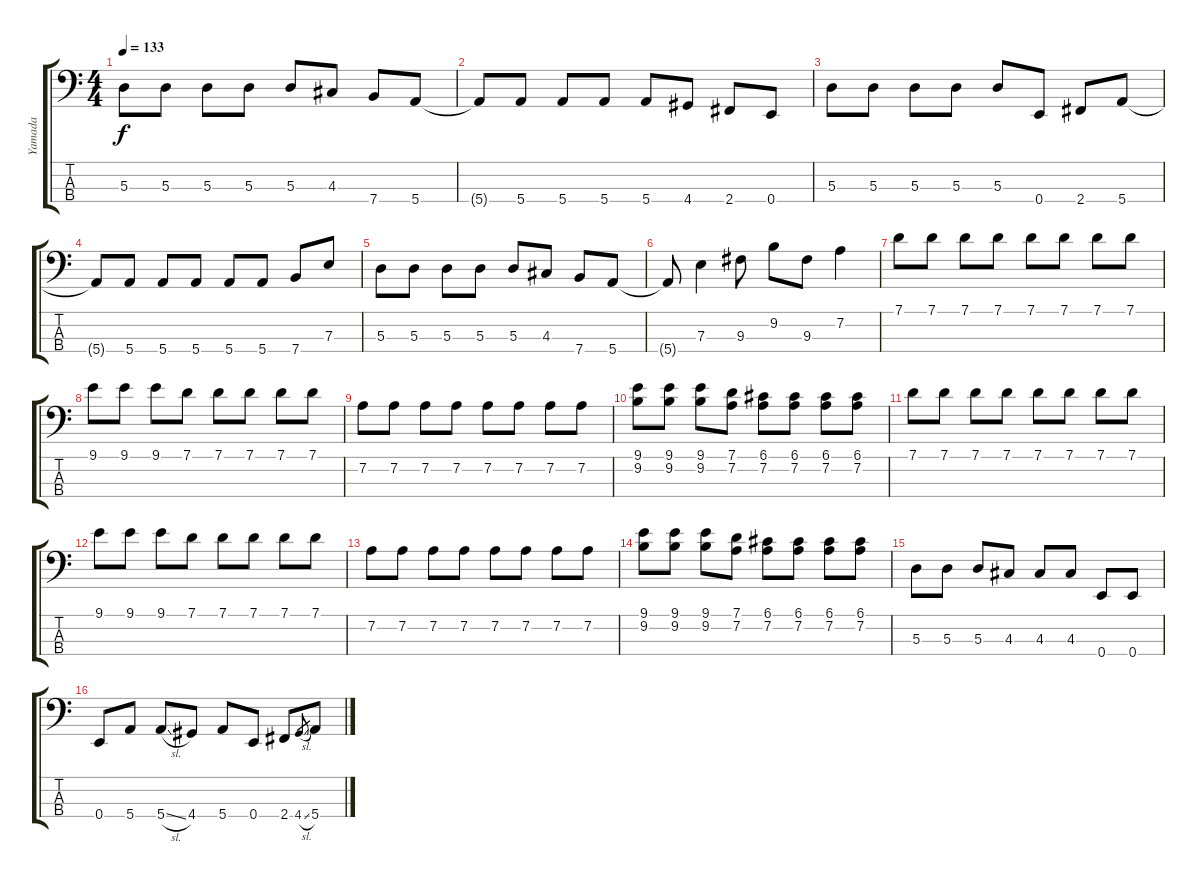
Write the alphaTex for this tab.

\track ("Yamada" "Yamada") {instrument electricbasspick}
\staff {score tabs}
\tuning (G2 D2 A1 E1) {hide}
\ts (4 4)
\tempo 133
\clef f4
\ks c
5.3.8{dy f} 5.3.8 5.3.8 5.3.8 5.3.8 4.3.8 7.4.8 5.4.8 |
5.4{t}.8 5.4.8 5.4.8 5.4.8 5.4.8 4.4.8 2.4.8 0.4.8 |
5.3.8 5.3.8 5.3.8 5.3.8 5.3.8 0.4.8 2.4.8 5.4.8 |
5.4{t}.8 5.4.8 5.4.8 5.4.8 5.4.8 5.4.8 7.4.8 7.3.8 |
5.3.8 5.3.8 5.3.8 5.3.8 5.3.8 4.3.8 7.4.8 5.4.8 |
5.4{t}.8 7.3.4 9.3.8 9.2.8 9.3.8 7.2.4 |
7.1.8 7.1.8 7.1.8 7.1.8 7.1.8 7.1.8 7.1.8 7.1.8 |
9.1.8 9.1.8 9.1.8 7.1.8 7.1.8 7.1.8 7.1.8 7.1.8 |
7.2.8 7.2.8 7.2.8 7.2.8 7.2.8 7.2.8 7.2.8 7.2.8 |
(9.1 9.2).8 (9.1 9.2).8 (9.1 9.2).8 (7.1 7.2).8 (6.1 7.2).8 (6.1 7.2).8 (6.1 7.2).8 (6.1 7.2).8 |
7.1.8 7.1.8 7.1.8 7.1.8 7.1.8 7.1.8 7.1.8 7.1.8 |
9.1.8 9.1.8 9.1.8 7.1.8 7.1.8 7.1.8 7.1.8 7.1.8 |
7.2.8 7.2.8 7.2.8 7.2.8 7.2.8 7.2.8 7.2.8 7.2.8 |
(9.1 9.2).8 (9.1 9.2).8 (9.1 9.2).8 (7.1 7.2).8 (6.1 7.2).8 (6.1 7.2).8 (6.1 7.2).8 (6.1 7.2).8 |
5.3.8 5.3.8 5.3.8 4.3.8 4.3.8 4.3.8 0.4.8 0.4.8 |
0.4.8 5.4.8 5.4{sl}.8 4.4.8 5.4.8 0.4.8 2.4.8 4.4{sl}.8{gr} 5.4.8
